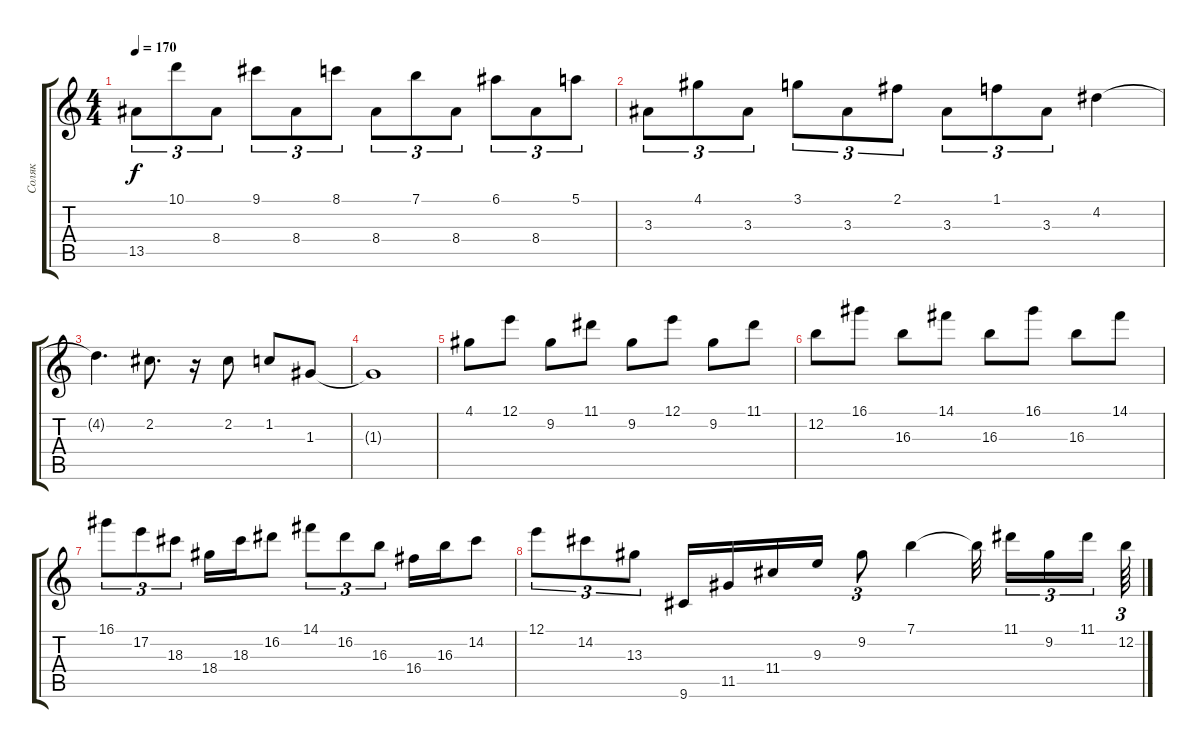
\track ("Соляк" "Соляк") {instrument distortionguitar}
\staff {score tabs}
\tuning (E4 B3 G3 D3 A2 E2) {hide}
\ts (4 4)
\tempo 170
\clef g2
\ks c
13.5.8{tu (3 2) dy f} 10.1.8{tu (3 2)} 8.4.8{tu (3 2)} 9.1.8{tu (3 2)} 8.4.8{tu (3 2)} 8.1.8{tu (3 2)} 8.4.8{tu (3 2)} 7.1.8{tu (3 2)} 8.4.8{tu (3 2)} 6.1.8{tu (3 2)} 8.4.8{tu (3 2)} 5.1.8{tu (3 2)} |
3.3.8{tu (3 2)} 4.1.8{tu (3 2)} 3.3.8{tu (3 2)} 3.1.8{tu (3 2)} 3.3.8{tu (3 2)} 2.1.8{tu (3 2)} 3.3.8{tu (3 2)} 1.1.8{tu (3 2)} 3.3.8{tu (3 2)} 4.2.4 |
4.2{t}.4{d} 2.2.8{d} r.16 2.2.8 1.2.8 1.3.8 |
1.3{t}.1 |
4.1.8 12.1.8 9.2.8 11.1.8 9.2.8 12.1.8 9.2.8 11.1.8 |
12.2.8 16.1.8 16.3.8 14.1.8 16.3.8 16.1.8 16.3.8 14.1.8 |
16.1.8{tu (3 2)} 17.2.8{tu (3 2)} 18.3.8{tu (3 2)} 18.4.16 18.3.16 16.2.8 14.1.8{tu (3 2)} 16.2.8{tu (3 2)} 16.3.8{tu (3 2)} 16.4.16 16.3.16 14.2.8 |
12.1.8{tu (3 2)} 14.2.8{tu (3 2)} 13.3.8{tu (3 2)} 9.6.16 11.5.16 11.4.16 9.3.16 9.2.8{tu (3 2)} 7.1.4 7.1{t}.32{beam splitsecondary} 11.1.16{tu (3 2)} 9.2.16{tu (3 2)} 11.1.16{tu (3 2) beam splitsecondary} 12.2.64{tu (3 2)}
